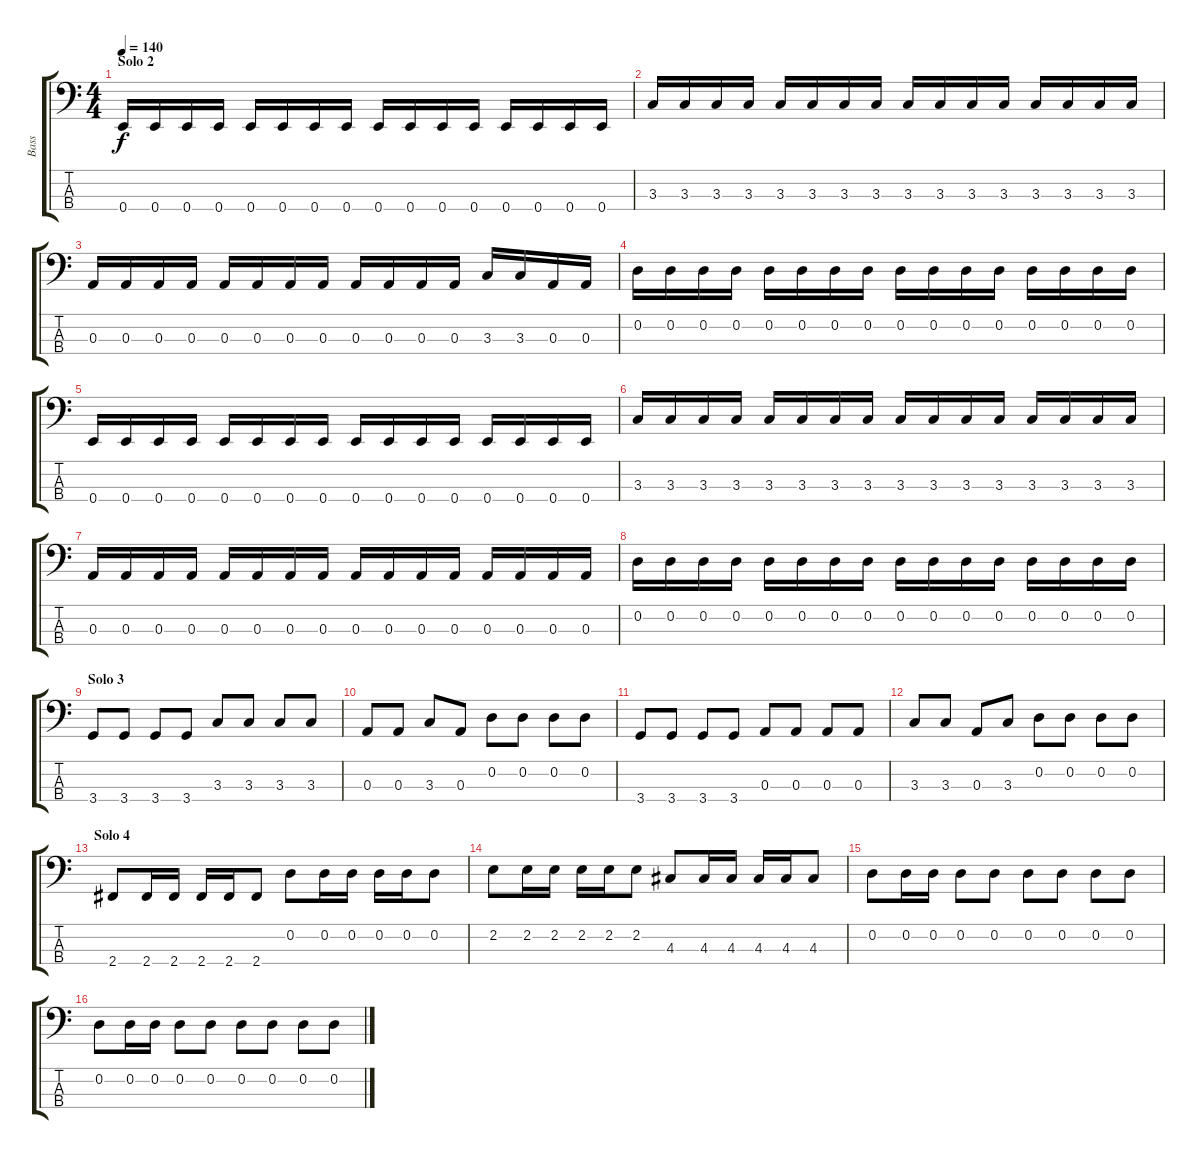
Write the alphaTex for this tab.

\track ("Bass" "Bass") {instrument electricbassfinger}
\staff {score tabs}
\tuning (G2 D2 A1 E1) {hide}
\ts (4 4)
\section ("" "Solo 2")
\tempo 140
\clef f4
\ks c
0.4.16{dy f} 0.4.16 0.4.16 0.4.16 0.4.16 0.4.16 0.4.16 0.4.16 0.4.16 0.4.16 0.4.16 0.4.16 0.4.16 0.4.16 0.4.16 0.4.16 |
3.3.16 3.3.16 3.3.16 3.3.16 3.3.16 3.3.16 3.3.16 3.3.16 3.3.16 3.3.16 3.3.16 3.3.16 3.3.16 3.3.16 3.3.16 3.3.16 |
0.3.16 0.3.16 0.3.16 0.3.16 0.3.16 0.3.16 0.3.16 0.3.16 0.3.16 0.3.16 0.3.16 0.3.16 3.3.16 3.3.16 0.3.16 0.3.16 |
0.2.16 0.2.16 0.2.16 0.2.16 0.2.16 0.2.16 0.2.16 0.2.16 0.2.16 0.2.16 0.2.16 0.2.16 0.2.16 0.2.16 0.2.16 0.2.16 |
0.4.16 0.4.16 0.4.16 0.4.16 0.4.16 0.4.16 0.4.16 0.4.16 0.4.16 0.4.16 0.4.16 0.4.16 0.4.16 0.4.16 0.4.16 0.4.16 |
3.3.16 3.3.16 3.3.16 3.3.16 3.3.16 3.3.16 3.3.16 3.3.16 3.3.16 3.3.16 3.3.16 3.3.16 3.3.16 3.3.16 3.3.16 3.3.16 |
0.3.16 0.3.16 0.3.16 0.3.16 0.3.16 0.3.16 0.3.16 0.3.16 0.3.16 0.3.16 0.3.16 0.3.16 0.3.16 0.3.16 0.3.16 0.3.16 |
0.2.16 0.2.16 0.2.16 0.2.16 0.2.16 0.2.16 0.2.16 0.2.16 0.2.16 0.2.16 0.2.16 0.2.16 0.2.16 0.2.16 0.2.16 0.2.16 |
\section ("" "Solo 3")
3.4.8 3.4.8 3.4.8 3.4.8 3.3.8 3.3.8 3.3.8 3.3.8 |
0.3.8 0.3.8 3.3.8 0.3.8 0.2.8 0.2.8 0.2.8 0.2.8 |
3.4.8 3.4.8 3.4.8 3.4.8 0.3.8 0.3.8 0.3.8 0.3.8 |
3.3.8 3.3.8 0.3.8 3.3.8 0.2.8 0.2.8 0.2.8 0.2.8 |
\section ("" "Solo 4")
2.4.8 2.4.16 2.4.16 2.4.16 2.4.16 2.4.8 0.2.8 0.2.16 0.2.16 0.2.16 0.2.16 0.2.8 |
2.2.8 2.2.16 2.2.16 2.2.16 2.2.16 2.2.8 4.3.8 4.3.16 4.3.16 4.3.16 4.3.16 4.3.8 |
0.2.8 0.2.16 0.2.16 0.2.8 0.2.8 0.2.8 0.2.8 0.2.8 0.2.8 |
0.2.8 0.2.16 0.2.16 0.2.8 0.2.8 0.2.8 0.2.8 0.2.8 0.2.8
